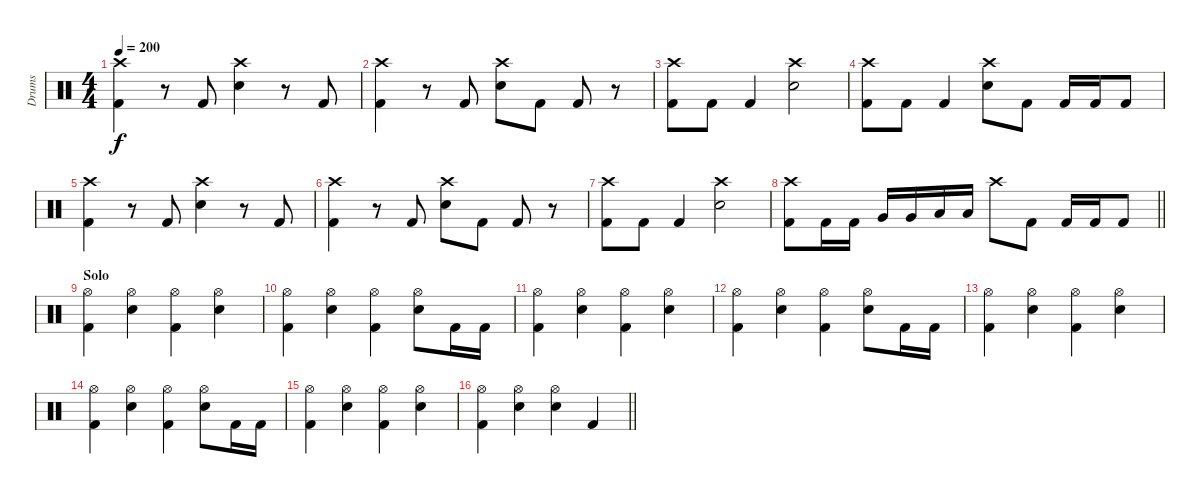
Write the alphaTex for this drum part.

\track ("Drums" "Drums") {instrument percussion}
\staff {score}
\articulation defaults
\ts (4 4)
\tempo 200
\clef neutral
\ks c
("Crash high (hit)" "Kick (hit) 2").4{dy f} r.8 "Kick (hit) 2".8 ("Crash high (hit)" "Electric Snare (hit)").4 r.8 "Kick (hit) 2".8 |
("Crash high (hit)" "Kick (hit) 2").4 r.8 "Kick (hit) 2".8 ("Crash high (hit)" "Electric Snare (hit)").8 "Kick (hit) 2".8 "Kick (hit) 2".8 r.8 |
("Crash high (hit)" "Kick (hit) 2").8 "Kick (hit) 2".8 "Kick (hit) 2".4 ("Crash high (hit)" "Electric Snare (hit)").2 |
("Crash high (hit)" "Kick (hit) 2").8 "Kick (hit) 2".8 "Kick (hit) 2".4 ("Crash high (hit)" "Electric Snare (hit)").8 "Kick (hit) 2".8 "Kick (hit) 2".16 "Kick (hit) 2".16 "Kick (hit) 2".8 |
("Crash high (hit)" "Kick (hit) 2").4 r.8 "Kick (hit) 2".8 ("Crash high (hit)" "Electric Snare (hit)").4 r.8 "Kick (hit) 2".8 |
("Crash high (hit)" "Kick (hit) 2").4 r.8 "Kick (hit) 2".8 ("Crash high (hit)" "Electric Snare (hit)").8 "Kick (hit) 2".8 "Kick (hit) 2".8 r.8 |
("Crash high (hit)" "Kick (hit) 2").8 "Kick (hit) 2".8 "Kick (hit) 2".4 ("Crash high (hit)" "Electric Snare (hit)").2 |
\barLineRight lightlight
("Crash high (hit)" "Kick (hit) 2").8 "Kick (hit) 2".16 "Kick (hit) 2".16 "Very Low Tom (hit)".16 "Very Low Tom (hit)".16 "Low Floor Tom (hit)".16 "Low Floor Tom (hit)".16 "Crash high (hit)".8 "Kick (hit) 2".8 "Kick (hit) 2".16 "Kick (hit) 2".16 "Kick (hit) 2".8 |
\section ("" "Solo")
("Hi-Hat (open)" "Kick (hit) 2").4 ("Hi-Hat (open)" "Electric Snare (hit)").4 ("Hi-Hat (open)" "Kick (hit) 2").4 ("Hi-Hat (open)" "Electric Snare (hit)").4 |
("Hi-Hat (open)" "Kick (hit) 2").4 ("Hi-Hat (open)" "Electric Snare (hit)").4 ("Hi-Hat (open)" "Kick (hit) 2").4 ("Hi-Hat (open)" "Electric Snare (hit)").8 "Kick (hit) 2".16 "Kick (hit) 2".16 |
("Hi-Hat (open)" "Kick (hit) 2").4 ("Hi-Hat (open)" "Electric Snare (hit)").4 ("Hi-Hat (open)" "Kick (hit) 2").4 ("Hi-Hat (open)" "Electric Snare (hit)").4 |
("Hi-Hat (open)" "Kick (hit) 2").4 ("Hi-Hat (open)" "Electric Snare (hit)").4 ("Hi-Hat (open)" "Kick (hit) 2").4 ("Hi-Hat (open)" "Electric Snare (hit)").8 "Kick (hit) 2".16 "Kick (hit) 2".16 |
("Hi-Hat (open)" "Kick (hit) 2").4 ("Hi-Hat (open)" "Electric Snare (hit)").4 ("Hi-Hat (open)" "Kick (hit) 2").4 ("Hi-Hat (open)" "Electric Snare (hit)").4 |
("Hi-Hat (open)" "Kick (hit) 2").4 ("Hi-Hat (open)" "Electric Snare (hit)").4 ("Hi-Hat (open)" "Kick (hit) 2").4 ("Hi-Hat (open)" "Electric Snare (hit)").8 "Kick (hit) 2".16 "Kick (hit) 2".16 |
("Hi-Hat (open)" "Kick (hit) 2").4 ("Hi-Hat (open)" "Electric Snare (hit)").4 ("Hi-Hat (open)" "Kick (hit) 2").4 ("Hi-Hat (open)" "Electric Snare (hit)").4 |
\barLineRight lightlight
("Hi-Hat (open)" "Kick (hit) 2").4 ("Hi-Hat (open)" "Electric Snare (hit)").4 ("Hi-Hat (open)" "Electric Snare (hit)").4 "Kick (hit) 2".4
